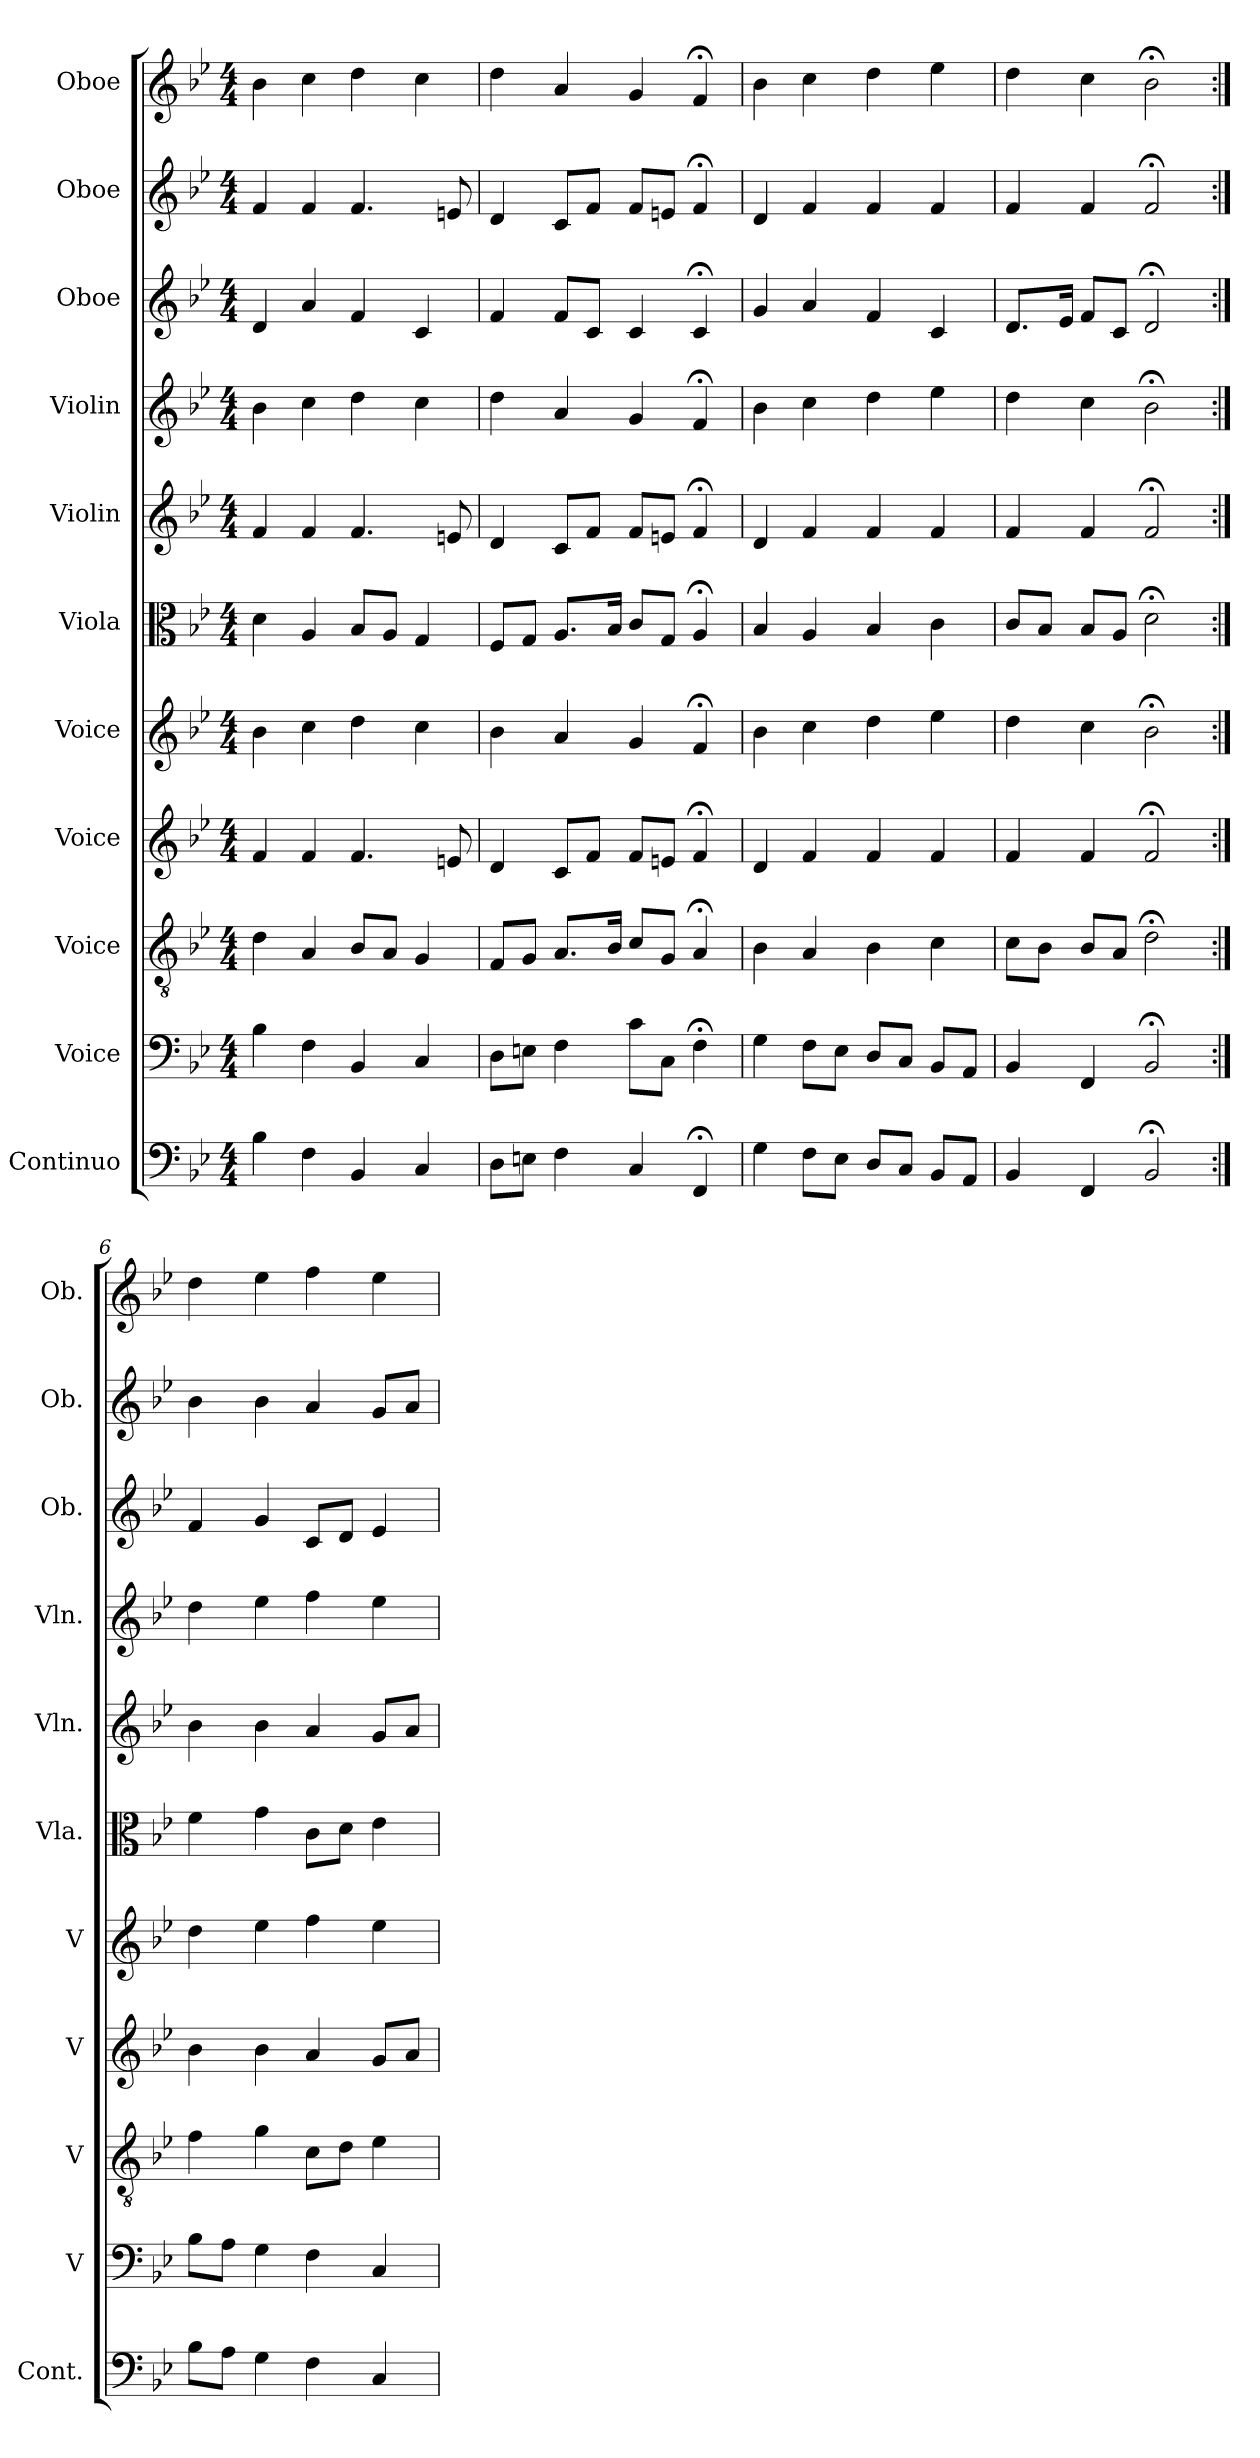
**kern	**kern	**kern	**kern	**kern	**kern	**kern	**kern	**kern	**kern	**kern
*part11	*part10	*part9	*part8	*part7	*part6	*part5	*part4	*part3	*part2	*part1
*staff11	*staff10	*staff9	*staff8	*staff7	*staff6	*staff5	*staff4	*staff3	*staff2	*staff1
*I"Continuo	*I"Voice	*I"Voice	*I"Voice	*I"Voice	*I"Viola	*I"Violin	*I"Violin	*I"Oboe	*I"Oboe	*I"Oboe
*I'Cont.	*I'V	*I'V	*I'V	*I'V	*I'Vla.	*I'Vln.	*I'Vln.	*I'Ob.	*I'Ob.	*I'Ob.
*clefF4	*clefF4	*clefGv2	*clefG2	*clefG2	*clefC3	*clefG2	*clefG2	*clefG2	*clefG2	*clefG2
*k[b-e-]	*k[b-e-]	*k[b-e-]	*k[b-e-]	*k[b-e-]	*k[b-e-]	*k[b-e-]	*k[b-e-]	*k[b-e-]	*k[b-e-]	*k[b-e-]
*M4/4	*M4/4	*M4/4	*M4/4	*M4/4	*M4/4	*M4/4	*M4/4	*M4/4	*M4/4	*M4/4
=	=	=	=	=	=	=	=	=	=	=
4B-	4B-	4d	4f	4b-	4d	4f	4b-	4d	4f	4b-
4F	4F	4A	4f	4cc	4A	4f	4cc	4a	4f	4cc
4BB-	4BB-	8B-L	4.f	4dd	8B-L	4.f	4dd	4f	4.f	4dd
.	.	8AJ	.	.	8AJ	.	.	.	.	.
4C	4C	4G	.	4cc	4G	.	4cc	4c	.	4cc
.	.	.	8en	.	.	8en	.	.	8en	.
=3	=3	=3	=3	=3	=3	=3	=3	=3	=3	=3
8DL	8DL	8FL	4d	4b-	8FL	4d	4dd	4f	4d	4dd
8EnJ	8EnJ	8GJ	.	.	8GJ	.	.	.	.	.
4F	4F	8.AL	8cL	4a	8.AL	8cL	4a	8fL	8cL	4a
.	.	.	8fJ	.	.	8fJ	.	8cJ	8fJ	.
.	.	16B-Jk	.	.	16B-Jk	.	.	.	.	.
4C	8cL	8cL	8fL	4g	8cL	8fL	4g	4c	8fL	4g
.	8CJ	8GJ	8enJ	.	8GJ	8enJ	.	.	8enJ	.
4FF;<	4F;<	4A;<	4f;<	4f;<	4A;<	4f;<	4f;<	4c;<	4f;<	4f;<
=4	=4	=4	=4	=4	=4	=4	=4	=4	=4	=4
4G	4G	4B-	4d	4b-	4B-	4d	4b-	4g	4d	4b-
8FL	8FL	4A	4f	4cc	4A	4f	4cc	4a	4f	4cc
8E-J	8E-J	.	.	.	.	.	.	.	.	.
8DL	8DL	4B-	4f	4dd	4B-	4f	4dd	4f	4f	4dd
8CJ	8CJ	.	.	.	.	.	.	.	.	.
8BB-L	8BB-L	4c	4f	4ee-	4c	4f	4ee-	4c	4f	4ee-
8AAJ	8AAJ	.	.	.	.	.	.	.	.	.
=5	=5	=5	=5	=5	=5	=5	=5	=5	=5	=5
4BB-	4BB-	8cL	4f	4dd	8cL	4f	4dd	8.dL	4f	4dd
.	.	8B-J	.	.	8B-J	.	.	.	.	.
.	.	.	.	.	.	.	.	16e-Jk	.	.
4FF	4FF	8B-L	4f	4cc	8B-L	4f	4cc	8fL	4f	4cc
.	.	8AJ	.	.	8AJ	.	.	8cJ	.	.
2BB-;<	2BB-;<	2d;<	2f;<	2b-;<	2d;<	2f;<	2b-;<	2d;<	2f;<	2b-;<
=6:|!	=6:|!	=6:|!	=6:|!	=6:|!	=6:|!	=6:|!	=6:|!	=6:|!	=6:|!	=6:|!
8B-L	8B-L	4f	4b-	4dd	4f	4b-	4dd	4f	4b-	4dd
8AJ	8AJ	.	.	.	.	.	.	.	.	.
4G	4G	4g	4b-	4ee-	4g	4b-	4ee-	4g	4b-	4ee-
4F	4F	8cL	4a	4ff	8cL	4a	4ff	8cL	4a	4ff
.	.	8dJ	.	.	8dJ	.	.	8dJ	.	.
4C	4C	4e-	8gL	4ee-	4e-	8gL	4ee-	4e-	8gL	4ee-
.	.	.	8aJ	.	.	8aJ	.	.	8aJ	.
=	=	=	=	=	=	=	=	=	=	=
*-	*-	*-	*-	*-	*-	*-	*-	*-	*-	*-
